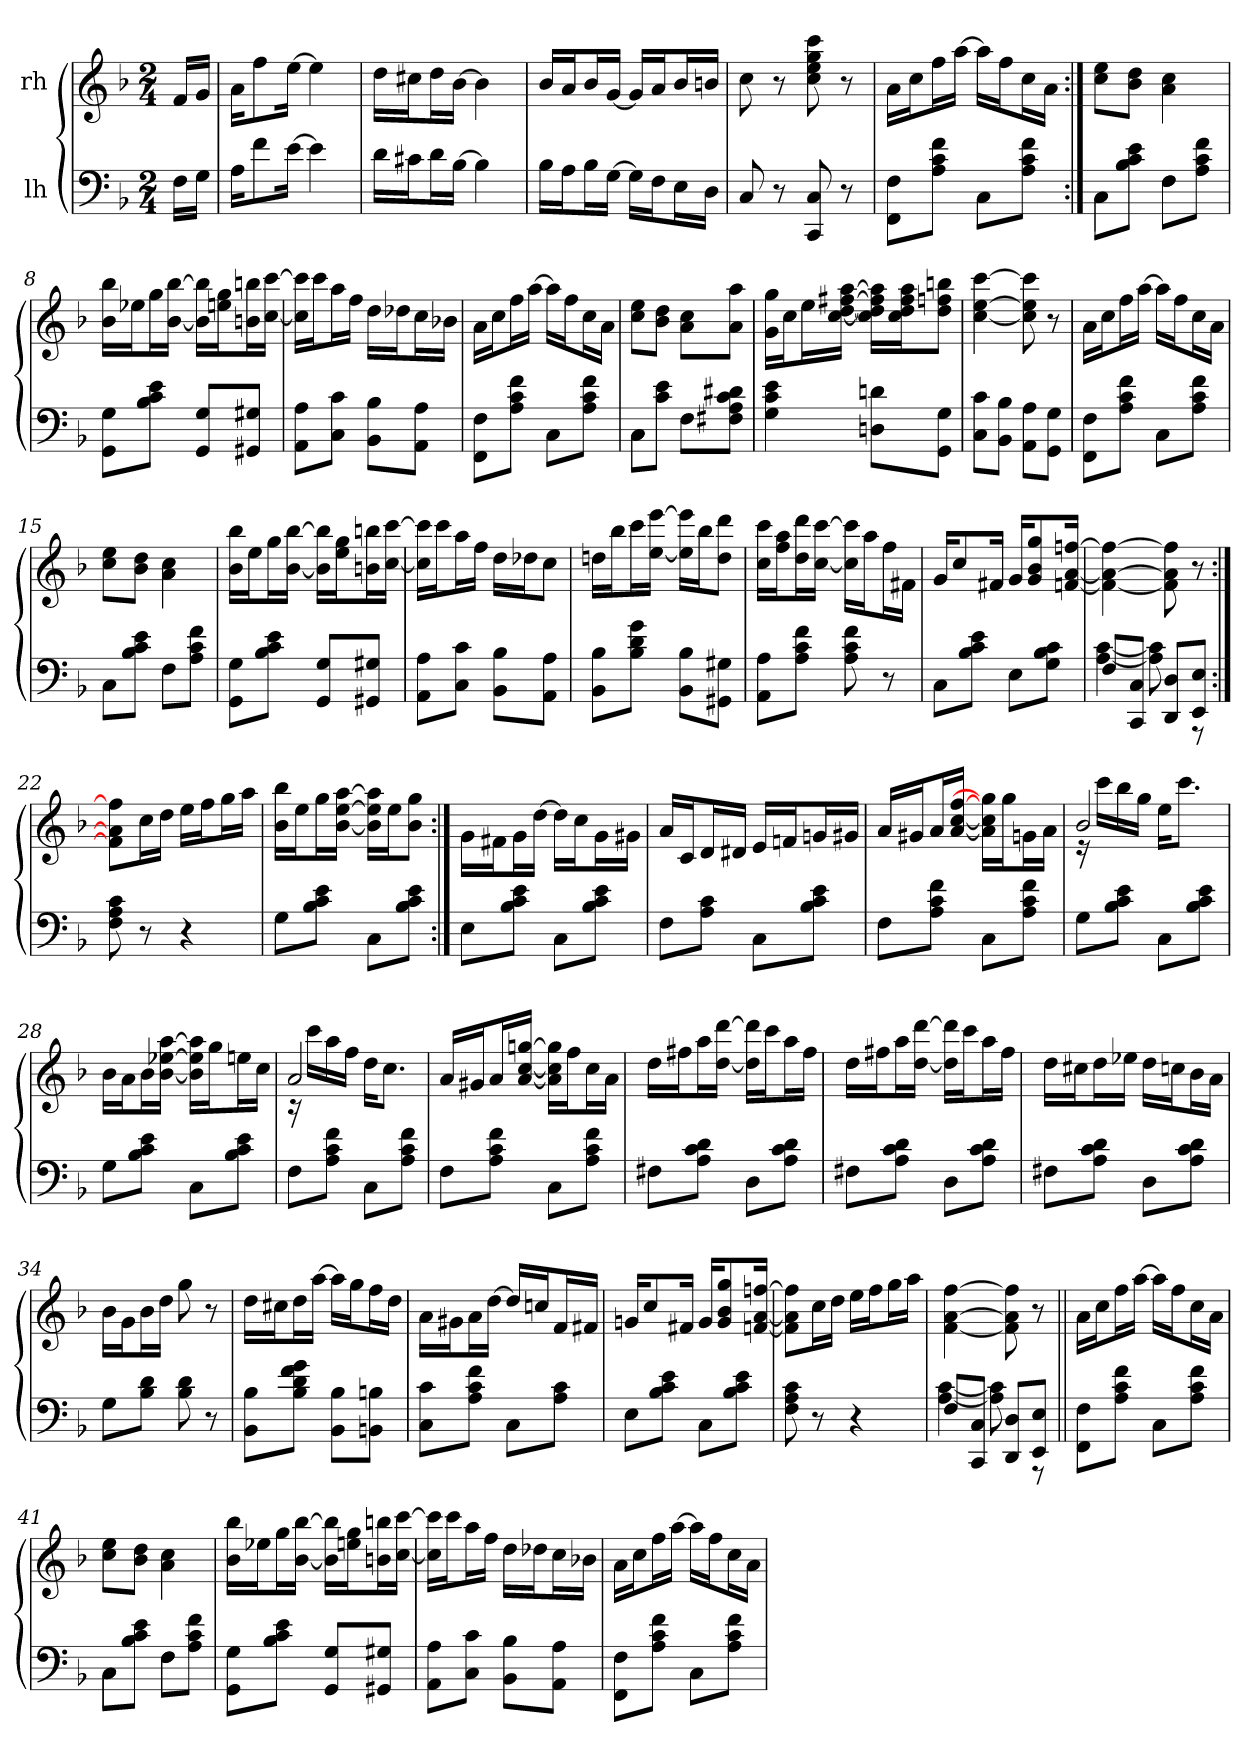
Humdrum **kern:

**kern	**kern
*part2	*part1
*staff2	*staff1
*I"lh	*I"rh
*clefF4	*clefG2
*k[b-]	*k[b-]
*M2/4	*M2/4
=1	=1
16F\LL	16f/LL
16G\JJ	16g/JJ
=2	=2
16A\KL	16a\KL
8f\	8ff\
[16e\Jk	[16ee\Jk
4e]	4ee]
=3	=3
16d\LL	16dd\LL
16c#X\J	16cc#X\J
16d\L	16dd\L
[16B-\JJ	[16b-\JJ
4B-]	4b-]
=4	=4
16B-\LL	16b-/LL
16A\J	16a/J
16B-\L	16b-/L
[16G\JJ	[16g/JJ
16G\LL]	16g/LL]
16F\J	16a/J
16E\L	16b-/L
16D\JJ	16bn/JJ
=5	=5
8C	8cc
8r	8r
8C 8CC	8ccc 8gg 8ee 8cc
8r	8r
=6	=6
8F\ 8FF\L	16a\LL
.	16cc\J
8f\ 8c\ 8A\J	16ff\L
.	[16aa\JJ
8C\L	16aa\LL]
.	16ff\J
8f\ 8c\ 8A\J	16cc\L
.	16a\JJ
=7:|!	=7:|!
*^	*
8C\L	4C	8ee\ 8cc\L
8e\ 8c\ 8B-\J	.	8dd\ 8b-\J
8F\L	4F	4cc 4a
8f\ 8c\ 8A\J	.	.
*v	*v	*
=8	=8
8G\ 8GG\L	16bb-\ 16b-\LL
.	16ee-X\J
8e\ 8c\ 8B-\J	16gg\L
.	[16bb-\ [16b-\JJ
8G/ 8GG/L	16bb-]\ 16b-]\LL
.	16gg\ 16een\J
8G#X/ 8GG#X/J	16bbn\ 16bn\L
.	[16ccc\ [16cc\JJ
=9	=9
8A\ 8AA\L	16ccc]\ 16cc]\LL
.	16ccc\J
8c\ 8C\J	16aa\L
.	16ff\JJ
8B-\ 8BB-\L	16dd\LL
.	16dd-X\J
8A\ 8AA\J	16cc\L
.	16b-X\JJ
=10	=10
8F\ 8FF\L	16a\LL
.	16cc\J
8f\ 8c\ 8A\J	16ff\L
.	[16aa\JJ
8C\L	16aa\LL]
.	16ff\J
8f\ 8c\ 8A\J	16cc\L
.	16a\JJ
=11	=11
*^	*
8C\L	4C	8ee\ 8cc\L
8e\ 8c\J	.	8dd\ 8b-\J
8F\L	4ryy	8cc\ 8a\L
8d#X\ 8c\ 8A\ 8F#X\J	.	8aa\ 8a\J
*v	*v	*
=12	=12
4e 4c 4G	16gg\ 16g\LL
.	16cc\J
.	16ee\L
.	[16aa\ [16ff#X\ [16dd\ [16cc\JJ
8dn\ 8Dn\L	16aa]\ 16ff#]\ 16dd]\ 16cc]\LL
.	16aa\ 16ff#\ 16dd\ 16cc\J
8G\ 8GG\J	8bbn\ 8ffn\ 8dd\J
=13	=13
8c\ 8C\L	[4ccc [4ee [4cc
8B-\ 8BB-\J	.
8A\ 8AA\L	8ccc] 8ee] 8cc]
8G\ 8GG\J	8r
=14	=14
8F\ 8FF\L	16a\LL
.	16cc\J
8f\ 8c\ 8A\J	16ff\L
.	[16aa\JJ
8C\L	16aa\LL]
.	16ff\J
8f\ 8c\ 8A\J	16cc\L
.	16a\JJ
=15	=15
8C\L	8ee\ 8cc\L
8e\ 8c\ 8B-\J	8dd\ 8b-\J
8F\L	4cc 4a
8f\ 8c\ 8A\J	.
=16	=16
8G\ 8GG\L	16bb-\ 16b-\LL
.	16ee\J
8e\ 8c\ 8B-\J	16gg\L
.	[16bb-\ [16b-\JJ
8G/ 8GG/L	16bb-]\ 16b-]\LL
.	16gg\ 16ee\J
8G#X/ 8GG#X/J	16bbn\ 16bn\L
.	[16ccc\ [16cc\JJ
=17	=17
8A\ 8AA\L	16ccc]\ 16cc]\LL
.	16ccc\J
8c\ 8C\J	16aa\L
.	16ff\JJ
8B-\ 8BB-\L	16dd\LL
.	16dd-X\J
8A\ 8AA\J	8cc\J
=18	=18
8B-\ 8BB-\L	16ddn\LL
.	16bb-\J
8g\ 8d\ 8B-\J	16ccc\L
.	[16eee\ [16ee\JJ
8B-\ 8BB-\L	16eee]\ 16ee]\LL
.	16bb-\J
8G#X\ 8GG#X\J	8ddd\ 8dd\J
=19	=19
8A\ 8AA\L	16ccc\ 16cc\LL
.	16aa\ 16ff\J
8f\ 8c\ 8A\J	16ddd\ 16dd\L
.	[16ccc\ [16cc\JJ
8f 8c 8A	16ccc]\ 16cc]\LL
.	16aa\J
8r	16ff\L
.	16f#X\JJ
=20	=20
8C\L	16g/KL
.	8cc/
8e\ 8c\ 8B-\J	.
.	16f#X/Jk
8E\L	16g/KL
.	8gg/ 8b-/ 8g/
8c\ 8B-\ 8G\J	.
.	[16ffn/ [16a/ [16fn/Jk
=21	=21
*^	*
8F/L	[4c [4A	4ff_ 4a_ 4f_
8C/ 8CC/J	.	.
8D/ 8DD/L	8c] 8A]	8ff] 8a] 8f]
8E/ 8EE/J	8r	8r
*v	*v	*
=22:|!	=22:|!
8c 8A 8F	8ff]\ 8a]\ 8f]\L
8r	16cc\L
.	16dd\JJ
4r	16ee\LL
.	16ff\J
.	16gg\L
.	16aa\JJ
=23	=23
8G\L	16bb-\ 16b-\LL
.	16ee\J
8e\ 8c\ 8B-\J	16gg\L
.	[16aa\ [16ee\ [16b-\JJ
8C\L	16aa]\ 16ee]\ 16b-]\LL
.	16ee\J
8e\ 8c\ 8B-\J	8gg\ 8b-\J
=24:|!	=24:|!
8E\L	16g\LL
.	16f#X\J
8e\ 8c\ 8B-\J	16g\L
.	[16dd\JJ
8C\L	16dd\LL]
.	16cc\J
8e\ 8c\ 8B-\J	16g\L
.	16g#X\JJ
=25	=25
8F\L	16a/LL
.	16c/J
8c\ 8A\J	16d/L
.	16d#X/JJ
8C\L	16e/LL
.	16fn/J
8e\ 8c\ 8B-\J	16gn/L
.	16g#X/JJ
=26	=26
8F\L	16a/LL
.	16g#X/J
8f\ 8c\ 8A\J	16a/L
.	[16ff/ [16cc/ [16a/JJ
8C\L	16ggn]\ 16cc]\ 16a]\LL
.	16gg\J
8f\ 8c\ 8A\J	16gn\L
.	16a\JJ
=27	=27
*	*^
8G\L	2b-	16r
.	.	16ccc\LL
8e\ 8c\ 8B-\J	.	16bb-\
.	.	16gg\JJ
8C\L	.	16ee\KL
.	.	8.ccc\J
8e\ 8c\ 8B-\J	.	.
*	*v	*v
=28	=28
8G\L	16b-\LL
.	16a\J
8e\ 8c\ 8B-\J	16b-\L
.	[16aa\ [16ee-X\ [16b-\JJ
8C\L	16aa]\ 16ee-]\ 16b-]\LL
.	16gg\J
8e\ 8c\ 8B-\J	16een\L
.	16cc\JJ
=29	=29
*	*^
8F\L	2a	16r
.	.	16ccc\LL
8f\ 8c\ 8A\J	.	16aa\
.	.	16ff\JJ
8C\L	.	16dd\KL
.	.	8.cc\J
8f\ 8c\ 8A\J	.	.
*	*v	*v
=30	=30
8F\L	16a/LL
.	16g#X/J
8f\ 8c\ 8A\J	16a/L
.	[16ggn/ [16cc/ [16a/JJ
8C\L	16gg]\ 16cc]\ 16a]\LL
.	16ff\J
8f\ 8c\ 8A\J	16cc\L
.	16a\JJ
=31	=31
8F#X\L	16dd\LL
.	16ff#X\J
8d\ 8c\ 8A\J	16aa\L
.	[16ddd\ [16dd\JJ
8D\L	16ddd]\ 16dd]\LL
.	16ccc\J
8d\ 8c\ 8A\J	16aa\L
.	16ff#\JJ
=32	=32
8F#X\L	16dd\LL
.	16ff#X\J
8d\ 8c\ 8A\J	16aa\L
.	[16ddd\ [16dd\JJ
8D\L	16ddd]\ 16dd]\LL
.	16ccc\J
8d\ 8c\ 8A\J	16aa\L
.	16ff#\JJ
=33	=33
8F#X\L	16dd\LL
.	16cc#X\J
8d\ 8c\ 8A\J	16dd\L
.	16ee-X\JJ
8D\L	16dd\LL
.	16ccn\J
8d\ 8c\ 8A\J	16b-\L
.	16a\JJ
=34	=34
8G\L	16b-\LL
.	16g\J
8d\ 8B-\J	16b-\L
.	16dd\JJ
8d 8B-	8gg
8r	8r
=35	=35
8B-\ 8BB-\L	16dd\LL
.	16cc#X\J
8g\ 8f\ 8d\ 8B-\J	16dd\L
.	[16aa\JJ
8B-\ 8BB-\L	16aa\LL]
.	16gg\J
8Bn\ 8BBn\J	16ff\L
.	16dd\JJ
=36	=36
8c\ 8C\L	16a\LL
.	16g#X\J
8f\ 8c\ 8A\J	16a\L
.	[16dd\JJ
8C\L	16dd/LL]
.	16ccn/J
8c\ 8A\J	16f/L
.	16f#X/JJ
=37	=37
8E\L	16gn/KL
.	8cc/
8e\ 8c\ 8B-\J	.
.	16f#X/Jk
8C\L	16g/KL
.	8gg/ 8b-/ 8g/
8e\ 8c\ 8B-\J	.
.	[16ffn/ [16a/ [16fn/Jk
=38	=38
8c 8A 8F	8ff]\ 8a]\ 8f]\L
8r	16cc\L
.	16dd\JJ
4r	16ee\LL
.	16ff\J
.	16gg\L
.	16aa\JJ
=39	=39
*^	*
8F/L	[4c [4A	[4ff [4a [4f
8C/ 8CC/J	.	.
8D/ 8DD/L	8c] 8A]	8ff] 8a] 8f]
8E/ 8EE/J	8r	8r
*v	*v	*
=40||	=40||
8F\ 8FF\L	16a\LL
.	16cc\J
8f\ 8c\ 8A\J	16ff\L
.	[16aa\JJ
8C\L	16aa\LL]
.	16ff\J
8f\ 8c\ 8A\J	16cc\L
.	16a\JJ
=41	=41
*^	*
8C\L	4C	8ee\ 8cc\L
8e\ 8c\ 8B-\J	.	8dd\ 8b-\J
8F\L	4F	4cc 4a
8f\ 8c\ 8A\J	.	.
*v	*v	*
=42	=42
8G\ 8GG\L	16bb-\ 16b-\LL
.	16ee-X\J
8e\ 8c\ 8B-\J	16gg\L
.	[16bb-\ [16b-\JJ
8G/ 8GG/L	16bb-]\ 16b-]\LL
.	16gg\ 16een\J
8G#X/ 8GG#X/J	16bbn\ 16bn\L
.	[16ccc\ [16cc\JJ
=43	=43
8A\ 8AA\L	16ccc]\ 16cc]\LL
.	16ccc\J
8c\ 8C\J	16aa\L
.	16ff\JJ
8B-\ 8BB-\L	16dd\LL
.	16dd-X\J
8A\ 8AA\J	16cc\L
.	16b-X\JJ
=44	=44
8F\ 8FF\L	16a\LL
.	16cc\J
8f\ 8c\ 8A\J	16ff\L
.	[16aa\JJ
8C\L	16aa\LL]
.	16ff\J
8f\ 8c\ 8A\J	16cc\L
.	16a\JJ
=	=
*-	*-
